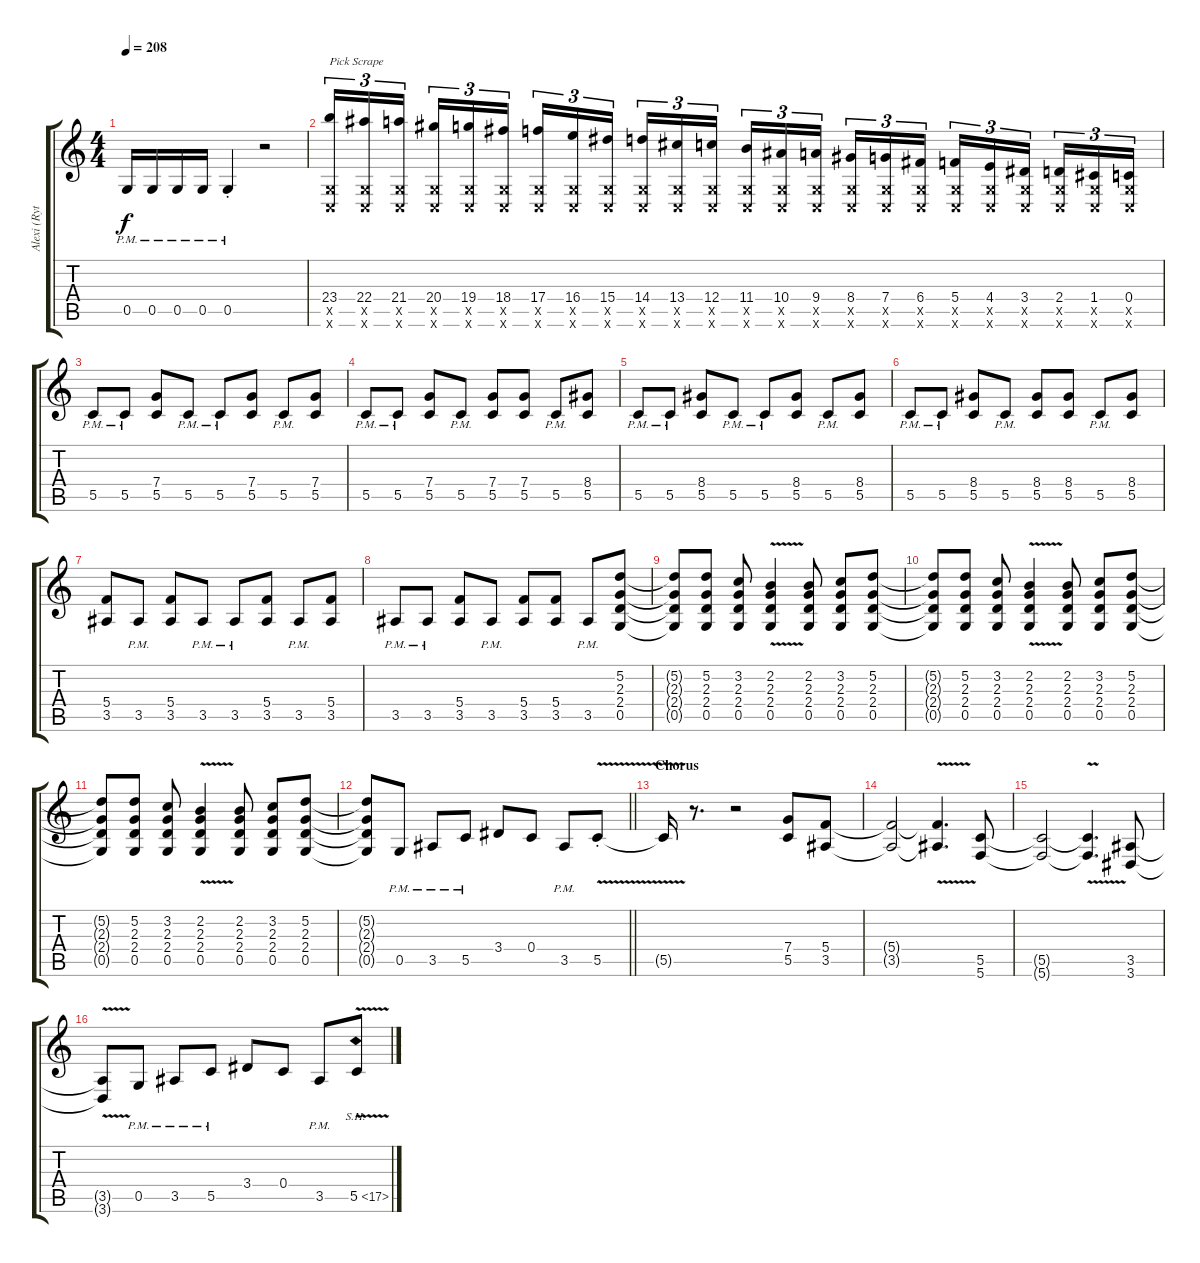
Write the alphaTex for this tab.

\track ("Alexi (Rythm Guitar)" "Alexi (Ryt") {instrument distortionguitar}
\staff {score tabs}
\tuning (D4 A3 F3 C3 G2 C2) {hide}
\ts (4 4)
\tempo 208
\clef g2
\ks c
0.5{pm}.16{dy f} 0.5{pm}.16 0.5{pm}.16 0.5{pm}.16 0.5{pm st}.4 r.2 |
(23.4 0.5{x} 0.6{x}).16{tu (3 2) txt "Pick Scrape" volume 10 instrument guitarfretnoise} (22.4 0.5{x} 0.6{x}).16{tu (3 2)} (21.4 0.5{x} 0.6{x}).16{tu (3 2) beam splitsecondary} (20.4 0.5{x} 0.6{x}).16{tu (3 2)} (19.4 0.5{x} 0.6{x}).16{tu (3 2)} (18.4 0.5{x} 0.6{x}).16{tu (3 2)} (17.4 0.5{x} 0.6{x}).16{tu (3 2)} (16.4 0.5{x} 0.6{x}).16{tu (3 2)} (15.4 0.5{x} 0.6{x}).16{tu (3 2) beam splitsecondary} (14.4 0.5{x} 0.6{x}).16{tu (3 2)} (13.4 0.5{x} 0.6{x}).16{tu (3 2)} (12.4 0.5{x} 0.6{x}).16{tu (3 2)} (11.4 0.5{x} 0.6{x}).16{tu (3 2)} (10.4 0.5{x} 0.6{x}).16{tu (3 2)} (9.4 0.5{x} 0.6{x}).16{tu (3 2) beam splitsecondary} (8.4 0.5{x} 0.6{x}).16{tu (3 2)} (7.4 0.5{x} 0.6{x}).16{tu (3 2)} (6.4 0.5{x} 0.6{x}).16{tu (3 2)} (5.4 0.5{x} 0.6{x}).16{tu (3 2)} (4.4 0.5{x} 0.6{x}).16{tu (3 2)} (3.4 0.5{x} 0.6{x}).16{tu (3 2) beam splitsecondary} (2.4 0.5{x} 0.6{x}).16{tu (3 2)} (1.4 0.5{x} 0.6{x}).16{tu (3 2)} (0.4 0.5{x} 0.6{x}).16{tu (3 2)} |
5.5{pm}.8{volume 12 instrument distortionguitar} 5.5{pm}.8 (7.4 5.5).8 5.5{pm}.8 5.5{pm}.8 (7.4 5.5).8 5.5{pm}.8 (7.4 5.5).8 |
5.5{pm}.8 5.5{pm}.8 (7.4 5.5).8 5.5{pm}.8 (7.4 5.5).8 (7.4 5.5).8 5.5{pm}.8 (8.4 5.5).8 |
5.5{pm}.8 5.5{pm}.8 (8.4 5.5).8 5.5{pm}.8 5.5{pm}.8 (8.4 5.5).8 5.5{pm}.8 (8.4 5.5).8 |
5.5{pm}.8 5.5{pm}.8 (8.4 5.5).8 5.5{pm}.8 (8.4 5.5).8 (8.4 5.5).8 5.5{pm}.8 (8.4 5.5).8 |
(5.4 3.5).8 3.5{pm}.8 (5.4 3.5).8 3.5{pm}.8 3.5{pm}.8 (5.4 3.5).8 3.5{pm}.8 (5.4 3.5).8 |
3.5{pm}.8 3.5{pm}.8 (5.4 3.5).8 3.5{pm}.8 (5.4 3.5).8 (5.4 3.5).8 3.5{pm}.8 (5.2 2.3 2.4 0.5).8{volume 13} |
(5.2{t} 2.3{t} 2.4{t} 0.5{t}).8 (5.2 2.3 2.4 0.5).8 (3.2 2.3 2.4 0.5).8 (2.2{v} 2.3{v} 2.4{v} 0.5).4 (2.2 2.3 2.4 0.5).8 (3.2 2.3 2.4 0.5).8 (5.2 2.3 2.4 0.5).8 |
(5.2{t} 2.3{t} 2.4{t} 0.5{t}).8 (5.2 2.3 2.4 0.5).8 (3.2 2.3 2.4 0.5).8 (2.2{v} 2.3{v} 2.4{v} 0.5).4 (2.2 2.3 2.4 0.5).8 (3.2 2.3 2.4 0.5).8 (5.2 2.3 2.4 0.5).8 |
(5.2{t} 2.3{t} 2.4{t} 0.5{t}).8 (5.2 2.3 2.4 0.5).8 (3.2 2.3 2.4 0.5).8 (2.2{v} 2.3{v} 2.4{v} 0.5).4 (2.2 2.3 2.4 0.5).8 (3.2 2.3 2.4 0.5).8 (5.2 2.3 2.4 0.5).8 |
\barLineRight lightlight
(5.2{t} 2.3{t} 2.4{t} 0.5{t}).8 0.5{pm}.8 3.5{pm}.8 5.5{pm}.8 3.4.8 0.4.8 3.5{pm}.8 5.5{v st}.8 |
\section ("" "Chorus")
5.5{t}.16 r.8{d} r.2 (7.4 5.5).8 (5.4 3.5).8 |
(5.4{t} 3.5{t}).2 (5.4{v t} 3.5{v t}).4{d} (5.5 5.6).8 |
(5.5{t} 5.6{t}).2 (5.5{v t} 5.6{v t}).4{d} (3.5 3.6).8 |
(3.5{v t} 3.6{v t}).8 0.5{pm}.8 3.5{pm}.8 5.5{pm}.8 3.4.8 0.4.8 3.5{pm}.8 5.5{sh 12 v}.8{volume 16}
